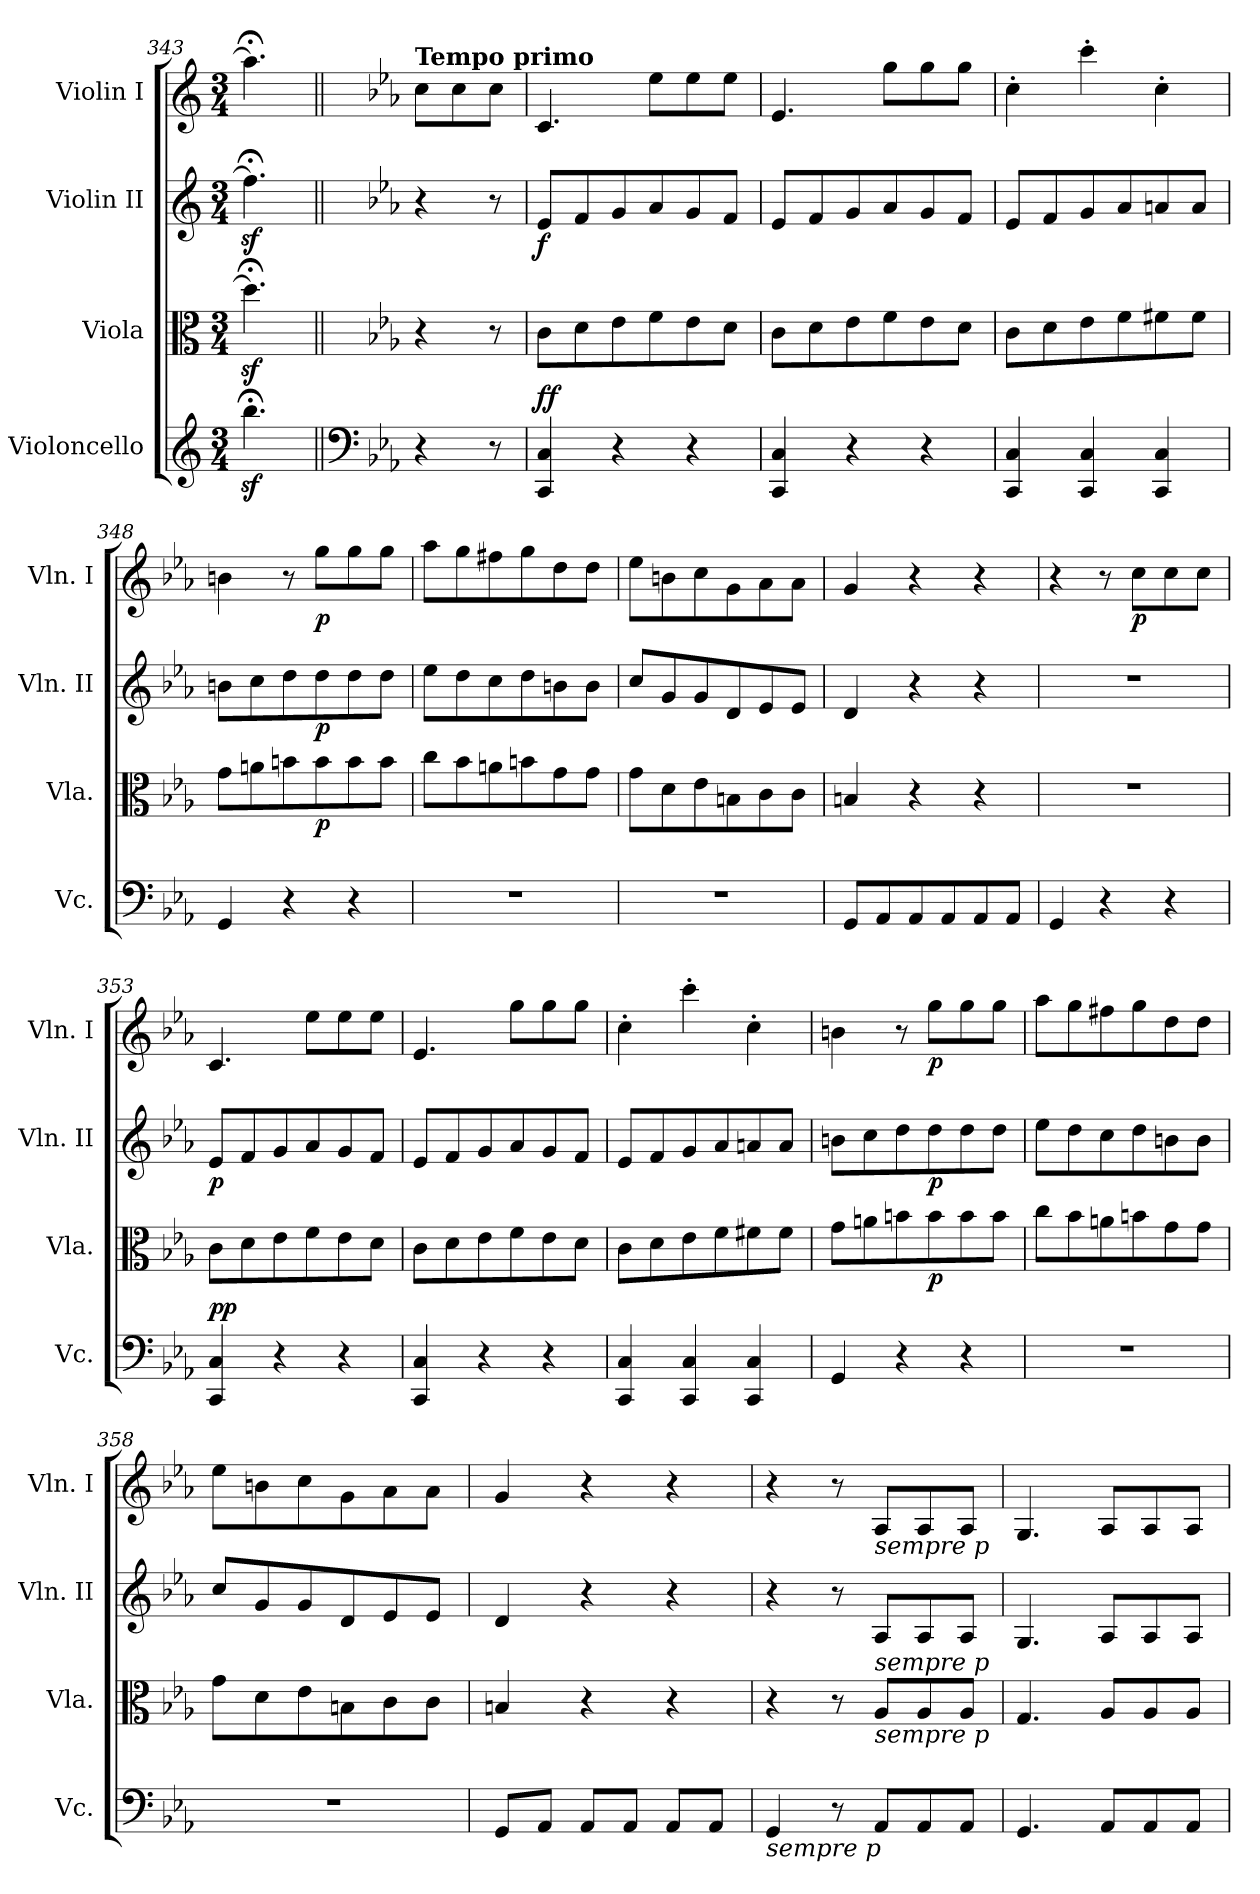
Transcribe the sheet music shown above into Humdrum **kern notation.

**kern	**dynam	**kern	**dynam	**kern	**dynam	**kern	**dynam
*part4	*part4	*part3	*part3	*part2	*part2	*part1	*part1
*staff4	*staff4	*staff3	*staff3	*staff2	*staff2	*staff1	*staff1
*I"Violoncello	*	*I"Viola	*	*I"Violin II	*	*I"Violin I	*
*I'Vc.	*	*I'Vla.	*	*I'Vln. II	*	*I'Vln. I	*
*clefG2	*	*clefC3	*	*clefG2	*	*clefG2	*
*k[]	*	*k[]	*	*k[]	*	*k[]	*
*C:	*	*C:	*	*C:	*	*C:	*
*M3/4	*	*M3/4	*	*M3/4	*	*M3/4	*
=343	=343	=343	=343	=343	=343	=343	=343
4.bbz<;<\	.	4.ddz<;<\]	.	4.ffz<;<\]	.	4.aa-;<\]	.
=344||	=344||	=344||	=344||	=344||	=344||	=344||	=344||
*clefF4	*	*	*	*	*	*	*
*k[b-e-a-]	*	*k[b-e-a-]	*	*k[b-e-a-]	*	*k[b-e-a-]	*
*c:	*	*c:	*	*c:	*	*c:	*
!	!	!	!	!	!	!LO:TX:a:B:t=Tempo primo	!
4r	.	4r	.	4r	.	8cc\L	.
.	.	.	.	.	.	8cc\	.
8r	.	8r	.	8r	.	8cc\J	.
=345	=345	=345	=345	=345	=345	=345	=345
!	!LO:DY:b	!	!	!	!	!	!
!	!LO:DY:n=1:a	!	!	!	!LO:DY:b	!	!
4CC/ 4C/	f f	8c\L	.	8e-/L	f	4.c/	.
.	.	8d\	.	8f/	.	.	.
4r	.	8e-\	.	8g/	.	.	.
.	.	8f\	.	8a-/	.	8ee-\L	.
4r	.	8e-\	.	8g/	.	8ee-\	.
.	.	8d\J	.	8f/J	.	8ee-\J	.
!!LO:PB:g=z
=346	=346	=346	=346	=346	=346	=346	=346
4CC/ 4C/	.	8c\L	.	8e-/L	.	4.e-/	.
.	.	8d\	.	8f/	.	.	.
4r	.	8e-\	.	8g/	.	.	.
.	.	8f\	.	8a-/	.	8gg\L	.
4r	.	8e-\	.	8g/	.	8gg\	.
.	.	8d\J	.	8f/J	.	8gg\J	.
=347	=347	=347	=347	=347	=347	=347	=347
4CC/ 4C/	.	8c\L	.	8e-/L	.	4cc'\	.
.	.	8d\	.	8f/	.	.	.
4CC/ 4C/	.	8e-\	.	8g/	.	4ccc'\	.
.	.	8f\	.	8a-/	.	.	.
4CC/ 4C/	.	8f#X\	.	8an/	.	4cc'\	.
.	.	8f#\J	.	8a/J	.	.	.
=348	=348	=348	=348	=348	=348	=348	=348
4GG/	.	8g\L	.	8bn\L	.	4bn\	.
.	.	8an\	.	8cc\	.	.	.
4r	.	8bn\	.	8dd\	.	8r	.
!	!	!	!LO:DY:b	!	!LO:DY:b	!	!LO:DY:b
.	.	8b\	p	8dd\	p	8gg\L	p
4r	.	8b\	.	8dd\	.	8gg\	.
.	.	8b\J	.	8dd\J	.	8gg\J	.
=349	=349	=349	=349	=349	=349	=349	=349
2.r	.	8cc\L	.	8ee-\L	.	8aa-\L	.
.	.	8b-\	.	8dd\	.	8gg\	.
.	.	8an\	.	8cc\	.	8ff#X\	.
.	.	8bn\	.	8dd\	.	8gg\	.
.	.	8g\	.	8bn\	.	8dd\	.
.	.	8g\J	.	8b\J	.	8dd\J	.
=350	=350	=350	=350	=350	=350	=350	=350
2.r	.	8g\L	.	8cc/L	.	8ee-\L	.
.	.	8d\	.	8g/	.	8bn\	.
.	.	8e-\	.	8g/	.	8cc\	.
.	.	8Bn\	.	8d/	.	8g\	.
.	.	8c\	.	8e-/	.	8a-\	.
.	.	8c\J	.	8e-/J	.	8a-\J	.
=351	=351	=351	=351	=351	=351	=351	=351
8GG/L	.	4Bn/	.	4d/	.	4g/	.
8AA-/	.	.	.	.	.	.	.
8AA-/	.	4r	.	4r	.	4r	.
8AA-/	.	.	.	.	.	.	.
8AA-/	.	4r	.	4r	.	4r	.
8AA-/J	.	.	.	.	.	.	.
!!LO:LB:g=z
=352	=352	=352	=352	=352	=352	=352	=352
4GG/	.	2.r	.	2.r	.	4r	.
4r	.	.	.	.	.	8r	.
!	!	!	!	!	!	!	!LO:DY:b
.	.	.	.	.	.	8cc\L	p
4r	.	.	.	.	.	8cc\	.
.	.	.	.	.	.	8cc\J	.
=353	=353	=353	=353	=353	=353	=353	=353
!	!LO:DY:b	!	!	!	!	!	!
!	!LO:DY:n=1:a	!	!	!	!LO:DY:b	!	!
4CC/ 4C/	p p	8c\L	.	8e-/L	p	4.c/	.
.	.	8d\	.	8f/	.	.	.
4r	.	8e-\	.	8g/	.	.	.
.	.	8f\	.	8a-/	.	8ee-\L	.
4r	.	8e-\	.	8g/	.	8ee-\	.
.	.	8d\J	.	8f/J	.	8ee-\J	.
=354	=354	=354	=354	=354	=354	=354	=354
4CC/ 4C/	.	8c\L	.	8e-/L	.	4.e-/	.
.	.	8d\	.	8f/	.	.	.
4r	.	8e-\	.	8g/	.	.	.
.	.	8f\	.	8a-/	.	8gg\L	.
4r	.	8e-\	.	8g/	.	8gg\	.
.	.	8d\J	.	8f/J	.	8gg\J	.
=355	=355	=355	=355	=355	=355	=355	=355
4CC/ 4C/	.	8c\L	.	8e-/L	.	4cc'\	.
.	.	8d\	.	8f/	.	.	.
4CC/ 4C/	.	8e-\	.	8g/	.	4ccc'\	.
.	.	8f\	.	8a-/	.	.	.
4CC/ 4C/	.	8f#X\	.	8an/	.	4cc'\	.
.	.	8f#\J	.	8a/J	.	.	.
=356	=356	=356	=356	=356	=356	=356	=356
4GG/	.	8g\L	.	8bn\L	.	4bn\	.
.	.	8an\	.	8cc\	.	.	.
4r	.	8bn\	.	8dd\	.	8r	.
!	!	!	!LO:DY:b	!	!LO:DY:b	!	!LO:DY:b
.	.	8b\	p	8dd\	p	8gg\L	p
4r	.	8b\	.	8dd\	.	8gg\	.
.	.	8b\J	.	8dd\J	.	8gg\J	.
=357	=357	=357	=357	=357	=357	=357	=357
2.r	.	8cc\L	.	8ee-\L	.	8aa-\L	.
.	.	8b-\	.	8dd\	.	8gg\	.
.	.	8an\	.	8cc\	.	8ff#X\	.
.	.	8bn\	.	8dd\	.	8gg\	.
.	.	8g\	.	8bn\	.	8dd\	.
.	.	8g\J	.	8b\J	.	8dd\J	.
!!LO:LB:g=z
=358	=358	=358	=358	=358	=358	=358	=358
2.r	.	8g\L	.	8cc/L	.	8ee-\L	.
.	.	8d\	.	8g/	.	8bn\	.
.	.	8e-\	.	8g/	.	8cc\	.
.	.	8Bn\	.	8d/	.	8g\	.
.	.	8c\	.	8e-/	.	8a-\	.
.	.	8c\J	.	8e-/J	.	8a-\J	.
=359	=359	=359	=359	=359	=359	=359	=359
8GG/L	.	4Bn/	.	4d/	.	4g/	.
8AA-/J	.	.	.	.	.	.	.
8AA-/L	.	4r	.	4r	.	4r	.
8AA-/J	.	.	.	.	.	.	.
8AA-/L	.	4r	.	4r	.	4r	.
8AA-/J	.	.	.	.	.	.	.
=360	=360	=360	=360	=360	=360	=360	=360
!LO:TX:b:i:t=sempre p	!	!	!	!	!	!	!
4GG/	.	4r	.	4r	.	4r	.
8r	.	8r	.	8r	.	8r	.
!	!	!	!	!	!	!LO:TX:b:i:t=sempre p	!
!	!	!LO:TX:a:i:t=sempre p	!	!	!	!	!
!	!	!LO:TX:b:i:t=sempre p	!	!	!	!	!
8AA-/L	.	8A-/L	.	8A-/L	.	8A-/L	.
8AA-/	.	8A-/	.	8A-/	.	8A-/	.
8AA-/J	.	8A-/J	.	8A-/J	.	8A-/J	.
=361	=361	=361	=361	=361	=361	=361	=361
4.GG/	.	4.G/	.	4.G/	.	4.G/	.
8AA-/L	.	8A-/L	.	8A-/L	.	8A-/L	.
8AA-/	.	8A-/	.	8A-/	.	8A-/	.
8AA-/J	.	8A-/J	.	8A-/J	.	8A-/J	.
=	=	=	=	=	=	=	=
*-	*-	*-	*-	*-	*-	*-	*-
